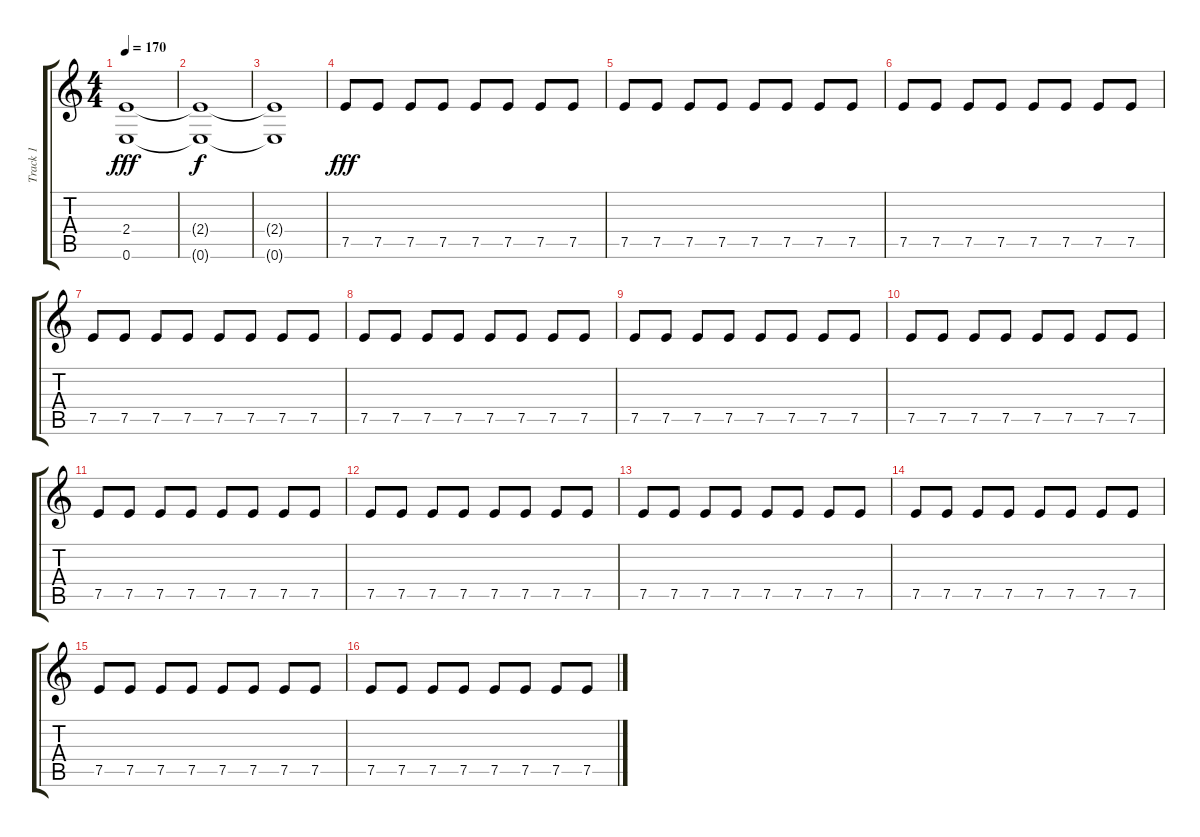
\track ("Track 1" "Track 1") {instrument overdrivenguitar}
\staff {score tabs}
\tuning (E4 B3 G3 D3 A2 E2) {hide}
\ts (4 4)
\tempo 170
\clef g2
\ks c
(2.4 0.6).1{dy fff} |
(2.4{t} 0.6{t}).1{dy f} |
(2.4{t} 0.6{t}).1 |
7.5.8{dy fff} 7.5.8 7.5.8 7.5.8 7.5.8 7.5.8 7.5.8 7.5.8 |
7.5.8 7.5.8 7.5.8 7.5.8 7.5.8 7.5.8 7.5.8 7.5.8 |
7.5.8 7.5.8 7.5.8 7.5.8 7.5.8 7.5.8 7.5.8 7.5.8 |
7.5.8 7.5.8 7.5.8 7.5.8 7.5.8 7.5.8 7.5.8 7.5.8 |
7.5.8 7.5.8 7.5.8 7.5.8 7.5.8 7.5.8 7.5.8 7.5.8 |
7.5.8 7.5.8 7.5.8 7.5.8 7.5.8 7.5.8 7.5.8 7.5.8 |
7.5.8 7.5.8 7.5.8 7.5.8 7.5.8 7.5.8 7.5.8 7.5.8 |
7.5.8 7.5.8 7.5.8 7.5.8 7.5.8 7.5.8 7.5.8 7.5.8 |
7.5.8 7.5.8 7.5.8 7.5.8 7.5.8 7.5.8 7.5.8 7.5.8 |
7.5.8 7.5.8 7.5.8 7.5.8 7.5.8 7.5.8 7.5.8 7.5.8 |
7.5.8 7.5.8 7.5.8 7.5.8 7.5.8 7.5.8 7.5.8 7.5.8 |
7.5.8 7.5.8 7.5.8 7.5.8 7.5.8 7.5.8 7.5.8 7.5.8 |
7.5.8 7.5.8 7.5.8 7.5.8 7.5.8 7.5.8 7.5.8 7.5.8
